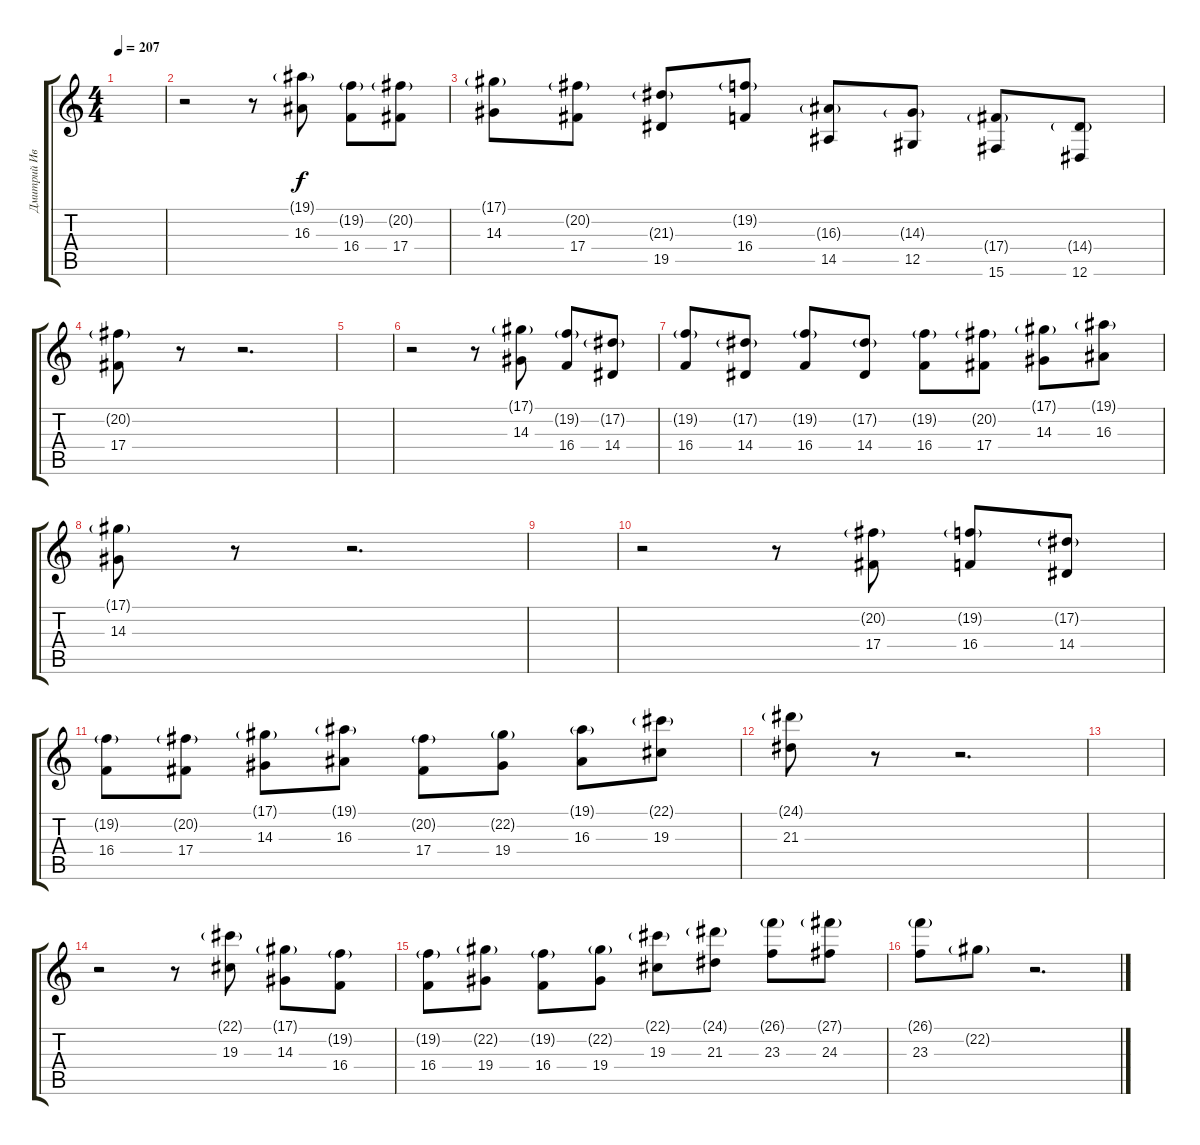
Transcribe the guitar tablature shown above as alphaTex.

\track ("Дмитрий Иванов" "Дмитрий Ив") {instrument harpsichord}
\staff {score tabs}
\tuning (Eb4 Bb3 Gb3 Db3 Ab2 Eb2) {hide}
\ts (4 4)
\tempo 207
\clef g2
\ks c
|
r.2 r.8 (19.1{g} 16.3).8 (19.2{g} 16.4).8 (20.2{g} 17.4).8 |
(17.1{g} 14.3).8 (20.2{g} 17.4).8 (21.3{g} 19.5).8 (19.2{g} 16.4).8 (16.3{g} 14.5).8 (14.3{g} 12.5).8 (17.4{g} 15.6).8 (14.4{g} 12.6).8 |
(20.2{g} 17.4).8 r.8 r.2{d} |
|
r.2 r.8 (17.1{g} 14.3).8 (19.2{g} 16.4).8 (17.2{g} 14.4).8 |
(19.2{g} 16.4).8 (17.2{g} 14.4).8 (19.2{g} 16.4).8 (17.2{g} 14.4).8 (19.2{g} 16.4).8 (20.2{g} 17.4).8 (17.1{g} 14.3).8 (19.1{g} 16.3).8 |
(17.1{g} 14.3).8 r.8 r.2{d} |
|
r.2 r.8 (20.2{g} 17.4).8 (19.2{g} 16.4).8 (17.2{g} 14.4).8 |
(19.2{g} 16.4).8 (20.2{g} 17.4).8 (17.1{g} 14.3).8 (19.1{g} 16.3).8 (20.2{g} 17.4).8 (22.2{g} 19.4).8 (19.1{g} 16.3).8 (22.1{g} 19.3).8 |
(24.1{g} 21.3).8 r.8 r.2{d} |
|
r.2 r.8 (22.1{g} 19.3).8 (17.1{g} 14.3).8 (19.2{g} 16.4).8 |
(19.2{g} 16.4).8 (22.2{g} 19.4).8 (19.2{g} 16.4).8 (22.2{g} 19.4).8 (22.1{g} 19.3).8 (24.1{g} 21.3).8 (26.1{g} 23.3).8 (27.1{g} 24.3).8 |
(26.1{g} 23.3).8 22.2{g}.8 r.2{d}
